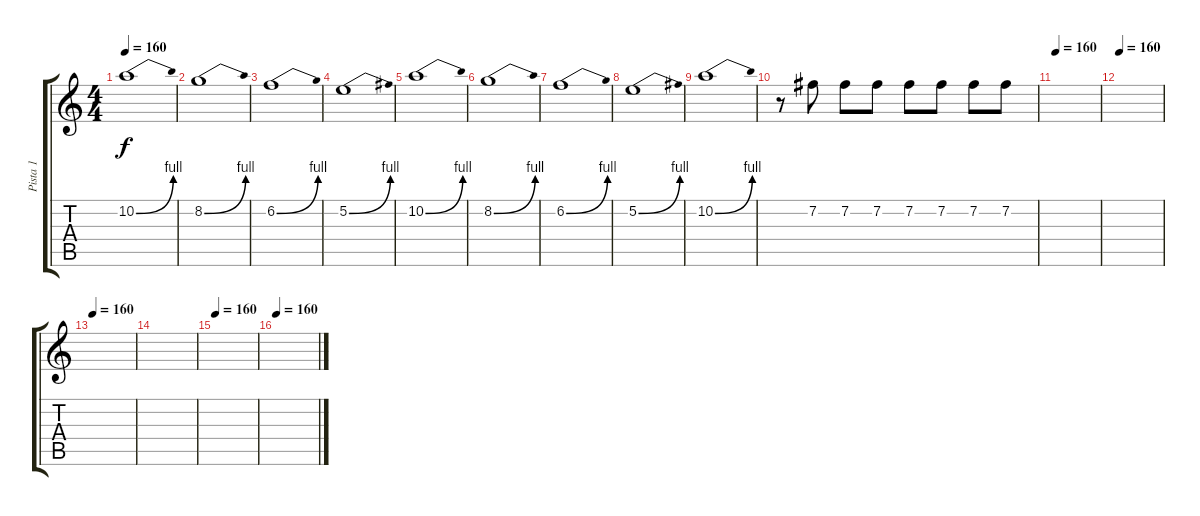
\track ("Pista 1" "Pista 1") {instrument distortionguitar}
\staff {score tabs}
\tuning (E4 B3 G3 D3 A2 E2) {hide}
\ts (4 4)
\tempo 160
\clef g2
\ks c
10.2{be (bend 0 0 60 4)}.1{dy f} |
8.2{be (bend 0 0 60 4)}.1 |
6.2{be (bend 0 0 60 4)}.1 |
5.2{be (bend 0 0 60 4)}.1 |
10.2{be (bend 0 0 60 4)}.1 |
8.2{be (bend 0 0 60 4)}.1 |
6.2{be (bend 0 0 60 4)}.1 |
5.2{be (bend 0 0 60 4)}.1 |
10.2{be (bend 0 0 60 4)}.1 |
r.8 7.2.8 7.2.8 7.2.8 7.2.8 7.2.8 7.2.8 7.2.8 |
\tempo 160
|
\tempo 160
|
\tempo 160
|
|
\tempo 160
|
\tempo 160
